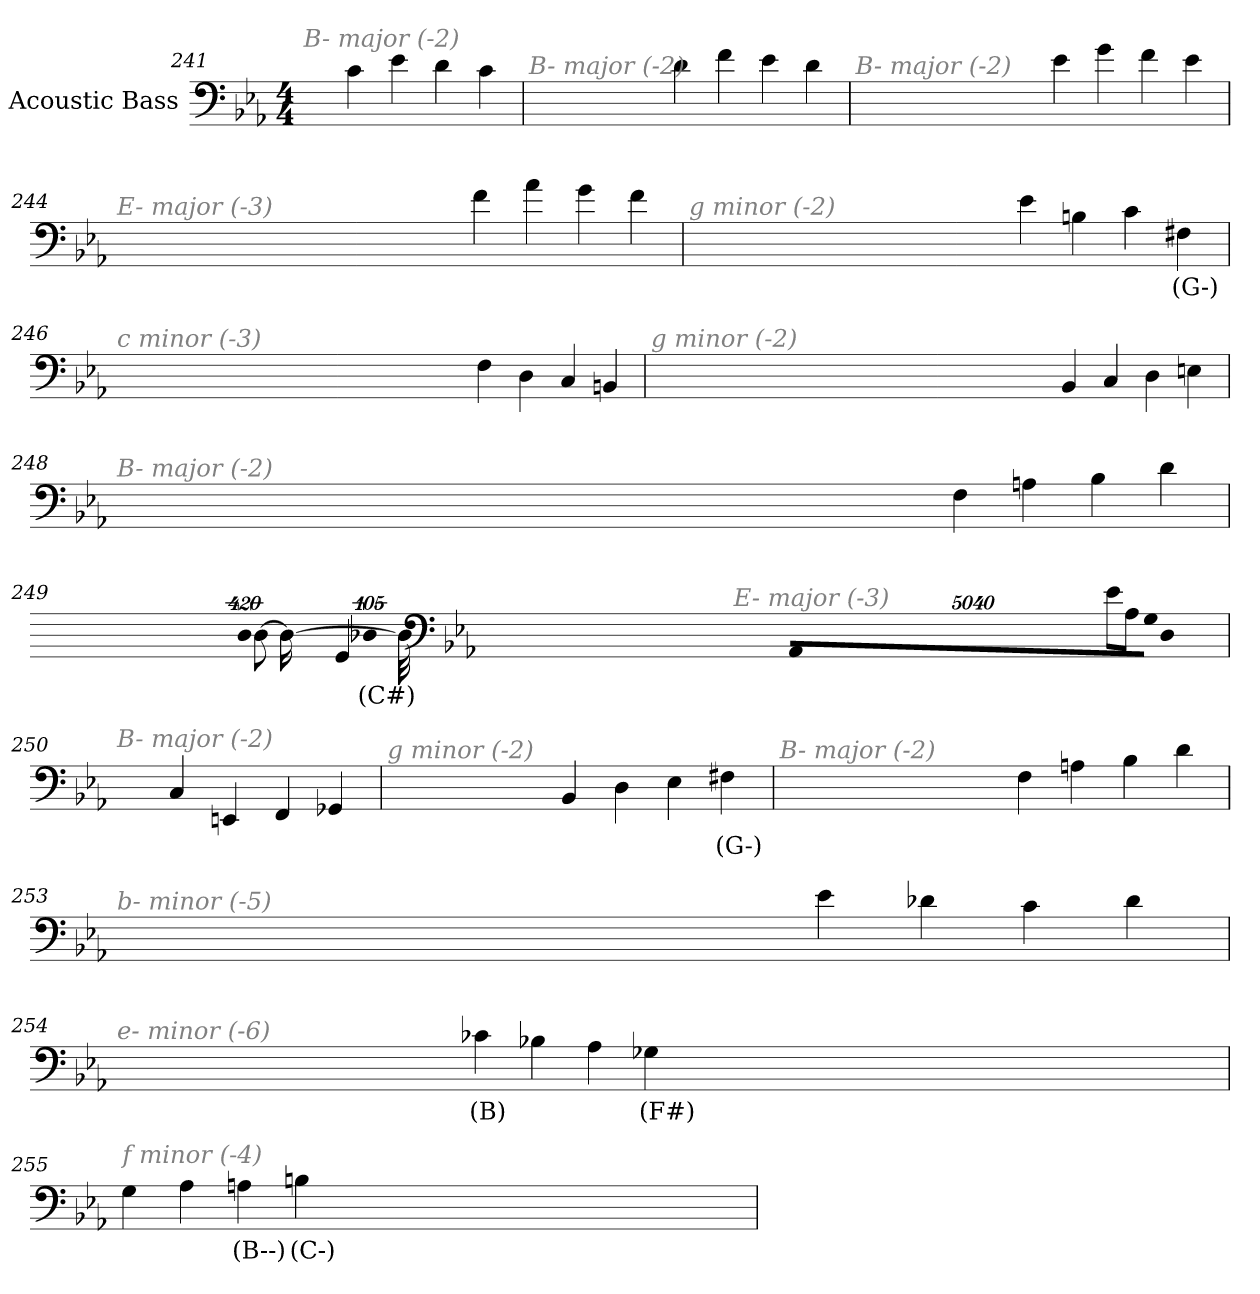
**kern	**text
*part1	*part1
*staff1	*staff1
*I"Acoustic Bass	*
*clefF4	*
*ITrd7c12	*
*k[b-e-a-]	*
*E-:	*
*M4/4	*
=241	=241
!LO:TX:i:color=#808080:t=B- major (-2)	!
4C	.
4E-	.
4D	.
4C	.
=242	=242
!LO:TX:i:color=#808080:t=B- major (-2)	!
4D	.
4F	.
4E-	.
4D	.
=243	=243
!LO:TX:i:color=#808080:t=B- major (-2)	!
4E-	.
4G	.
4F	.
4E-	.
=244	=244
!LO:TX:i:color=#808080:t=E- major (-3)	!
4F	.
4A-	.
4G	.
4F	.
=245	=245
!LO:TX:i:color=#808080:t=g minor (-2)	!
4E-	.
4BBn	.
4C	.
4FF#Xi	(G-)
=246	=246
!LO:TX:i:color=#808080:t=c minor (-3)	!
4FF	.
4DD	.
4CC	.
4BBBn	.
=247	=247
!LO:TX:i:color=#808080:t=g minor (-2)	!
4BBB-	.
4CC	.
4DD	.
4EEn	.
=248	=248
!LO:TX:i:color=#808080:t=B- major (-2)	!
4FF	.
4AAn	.
4BB-	.
4D	.
=249	=249
!LO:TX:i:color=#808080:t=E- major (-3)	!
8E-L	.
8AA-J	.
!LO:N:vis=8	!
40320%3347GGL	.
!LO:N:vis=8	!
40320%3347DD	.
!LO:N:vis=8	!
40320%3347AAA-J	.
!LO:N:vis=1024	!
[13440%13DD-Xi	(C#)
8DD-i_	.
16DD-i_	.
32DD-i_	.
!LO:N:vis=1024%31	!
13440%407DD-i]	.
4GGG	.
=250	=250
!LO:TX:i:color=#808080:t=B- major (-2)	!
4CC	.
4EEEn	.
4FFF	.
4GGG-X	.
=251	=251
!LO:TX:i:color=#808080:t=g minor (-2)	!
4BBB-	.
4DD	.
4EE-	.
4FF#Xi	(G-)
=252	=252
!LO:TX:i:color=#808080:t=B- major (-2)	!
4FF	.
4AAn	.
4BB-	.
4D	.
=253	=253
!LO:TX:i:color=#808080:t=b- minor (-5)	!
4E-	.
4D-X	.
4C	.
4D-	.
=254	=254
!LO:TX:i:color=#808080:t=e- minor (-6)	!
4C-Xi	(B)
4BB-X	.
4AA-	.
4GG-Xi	(F#)
=255	=255
!LO:TX:i:color=#808080:t=f minor (-4)	!
4GG	.
4AA-	.
4AAni	(B--)
4BBni	(C-)
=	=
*-	*-
